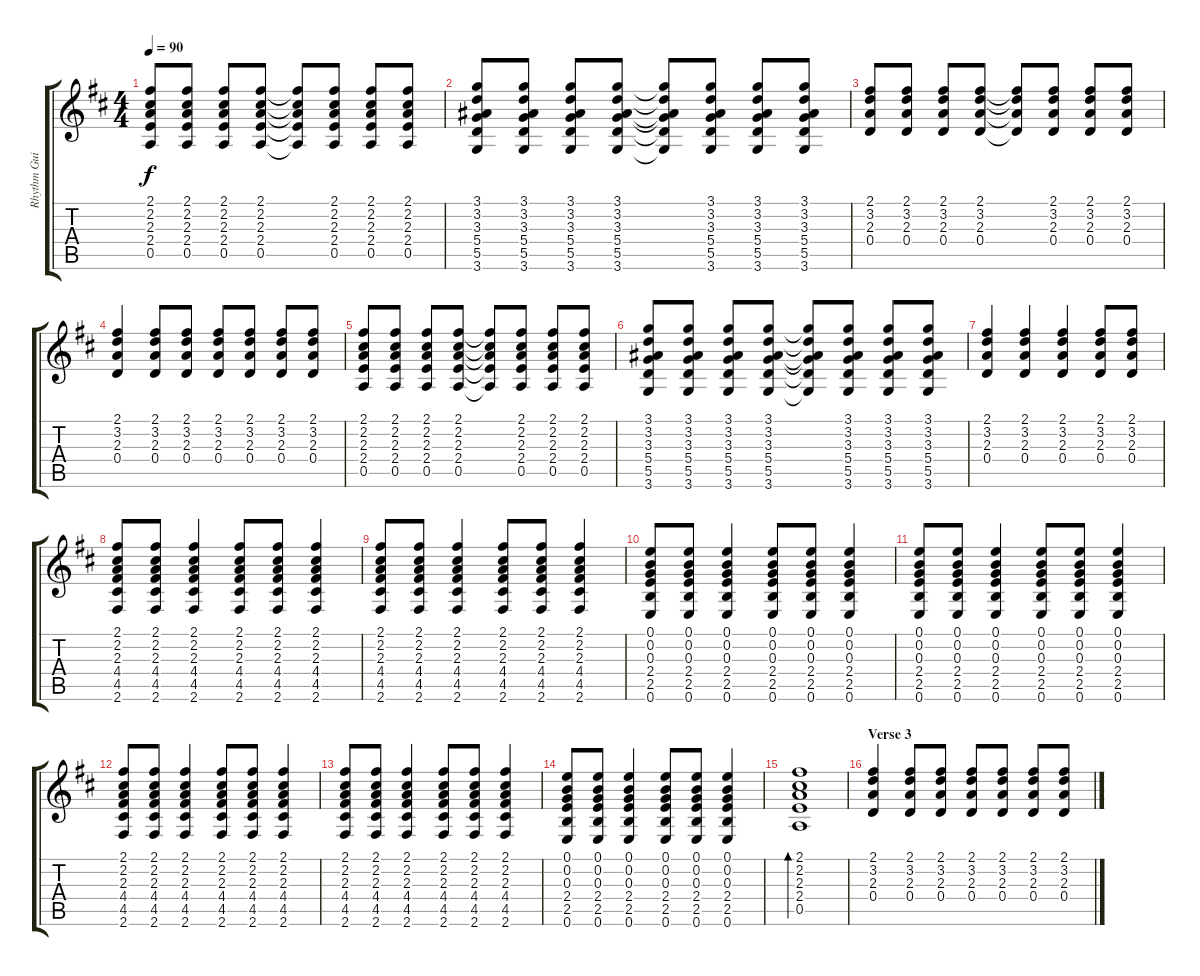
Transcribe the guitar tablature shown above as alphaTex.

\track ("Rhythm Guitar" "Rhythm Gui") {instrument acousticguitarnylon}
\staff {score tabs}
\tuning (E4 B3 G3 D3 A2 E2) {hide}
\ts (4 4)
\tempo 90
\clef g2
\ks d
(2.1 2.2 2.3 2.4 0.5).8{dy f} (2.1 2.2 2.3 2.4 0.5).8 (2.1 2.2 2.3 2.4 0.5).8 (2.1 2.2 2.3 2.4 0.5).8 (2.1{t} 2.2{t} 2.3{t} 2.4{t} 0.5{t}).8 (2.1 2.2 2.3 2.4 0.5).8 (2.1 2.2 2.3 2.4 0.5).8 (2.1 2.2 2.3 2.4 0.5).8 |
(3.1 3.2 3.3 5.4 5.5 3.6).8 (3.1 3.2 3.3 5.4 5.5 3.6).8 (3.1 3.2 3.3 5.4 5.5 3.6).8 (3.1 3.2 3.3 5.4 5.5 3.6).8 (3.1{t} 3.2{t} 3.3{t} 5.4{t} 5.5{t} 3.6{t}).8 (3.1 3.2 3.3 5.4 5.5 3.6).8 (3.1 3.2 3.3 5.4 5.5 3.6).8 (3.1 3.2 3.3 5.4 5.5 3.6).8 |
(2.1 3.2 2.3 0.4).8 (2.1 3.2 2.3 0.4).8 (2.1 3.2 2.3 0.4).8 (2.1 3.2 2.3 0.4).8 (2.1{t} 3.2{t} 2.3{t} 0.4{t}).8 (2.1 3.2 2.3 0.4).8 (2.1 3.2 2.3 0.4).8 (2.1 3.2 2.3 0.4).8 |
(2.1 3.2 2.3 0.4).4 (2.1 3.2 2.3 0.4).8 (2.1 3.2 2.3 0.4).8 (2.1 3.2 2.3 0.4).8 (2.1 3.2 2.3 0.4).8 (2.1 3.2 2.3 0.4).8 (2.1 3.2 2.3 0.4).8 |
(2.1 2.2 2.3 2.4 0.5).8 (2.1 2.2 2.3 2.4 0.5).8 (2.1 2.2 2.3 2.4 0.5).8 (2.1 2.2 2.3 2.4 0.5).8 (2.1{t} 2.2{t} 2.3{t} 2.4{t} 0.5{t}).8 (2.1 2.2 2.3 2.4 0.5).8 (2.1 2.2 2.3 2.4 0.5).8 (2.1 2.2 2.3 2.4 0.5).8 |
(3.1 3.2 3.3 5.4 5.5 3.6).8 (3.1 3.2 3.3 5.4 5.5 3.6).8 (3.1 3.2 3.3 5.4 5.5 3.6).8 (3.1 3.2 3.3 5.4 5.5 3.6).8 (3.1{t} 3.2{t} 3.3{t} 5.4{t} 5.5{t} 3.6{t}).8 (3.1 3.2 3.3 5.4 5.5 3.6).8 (3.1 3.2 3.3 5.4 5.5 3.6).8 (3.1 3.2 3.3 5.4 5.5 3.6).8 |
(2.1 3.2 2.3 0.4).4 (2.1 3.2 2.3 0.4).4 (2.1 3.2 2.3 0.4).4 (2.1 3.2 2.3 0.4).8 (2.1 3.2 2.3 0.4).8 |
(2.1 2.2 2.3 4.4 4.5 2.6).8 (2.1 2.2 2.3 4.4 4.5 2.6).8 (2.1 2.2 2.3 4.4 4.5 2.6).4 (2.1 2.2 2.3 4.4 4.5 2.6).8 (2.1 2.2 2.3 4.4 4.5 2.6).8 (2.1 2.2 2.3 4.4 4.5 2.6).4 |
(2.1 2.2 2.3 4.4 4.5 2.6).8 (2.1 2.2 2.3 4.4 4.5 2.6).8 (2.1 2.2 2.3 4.4 4.5 2.6).4 (2.1 2.2 2.3 4.4 4.5 2.6).8 (2.1 2.2 2.3 4.4 4.5 2.6).8 (2.1 2.2 2.3 4.4 4.5 2.6).4 |
(0.1 0.2 0.3 2.4 2.5 0.6).8 (0.1 0.2 0.3 2.4 2.5 0.6).8 (0.1 0.2 0.3 2.4 2.5 0.6).4 (0.1 0.2 0.3 2.4 2.5 0.6).8 (0.1 0.2 0.3 2.4 2.5 0.6).8 (0.1 0.2 0.3 2.4 2.5 0.6).4 |
(0.1 0.2 0.3 2.4 2.5 0.6).8 (0.1 0.2 0.3 2.4 2.5 0.6).8 (0.1 0.2 0.3 2.4 2.5 0.6).4 (0.1 0.2 0.3 2.4 2.5 0.6).8 (0.1 0.2 0.3 2.4 2.5 0.6).8 (0.1 0.2 0.3 2.4 2.5 0.6).4 |
(2.1 2.2 2.3 4.4 4.5 2.6).8 (2.1 2.2 2.3 4.4 4.5 2.6).8 (2.1 2.2 2.3 4.4 4.5 2.6).4 (2.1 2.2 2.3 4.4 4.5 2.6).8 (2.1 2.2 2.3 4.4 4.5 2.6).8 (2.1 2.2 2.3 4.4 4.5 2.6).4 |
(2.1 2.2 2.3 4.4 4.5 2.6).8 (2.1 2.2 2.3 4.4 4.5 2.6).8 (2.1 2.2 2.3 4.4 4.5 2.6).4 (2.1 2.2 2.3 4.4 4.5 2.6).8 (2.1 2.2 2.3 4.4 4.5 2.6).8 (2.1 2.2 2.3 4.4 4.5 2.6).4 |
(0.1 0.2 0.3 2.4 2.5 0.6).8 (0.1 0.2 0.3 2.4 2.5 0.6).8 (0.1 0.2 0.3 2.4 2.5 0.6).4 (0.1 0.2 0.3 2.4 2.5 0.6).8 (0.1 0.2 0.3 2.4 2.5 0.6).8 (0.1 0.2 0.3 2.4 2.5 0.6).4 |
(2.1 2.2 2.3 2.4 0.5).1{bd 240} |
\section ("" "Verse 3")
(2.1 3.2 2.3 0.4).4 (2.1 3.2 2.3 0.4).8 (2.1 3.2 2.3 0.4).8 (2.1 3.2 2.3 0.4).8 (2.1 3.2 2.3 0.4).8 (2.1 3.2 2.3 0.4).8 (2.1 3.2 2.3 0.4).8
